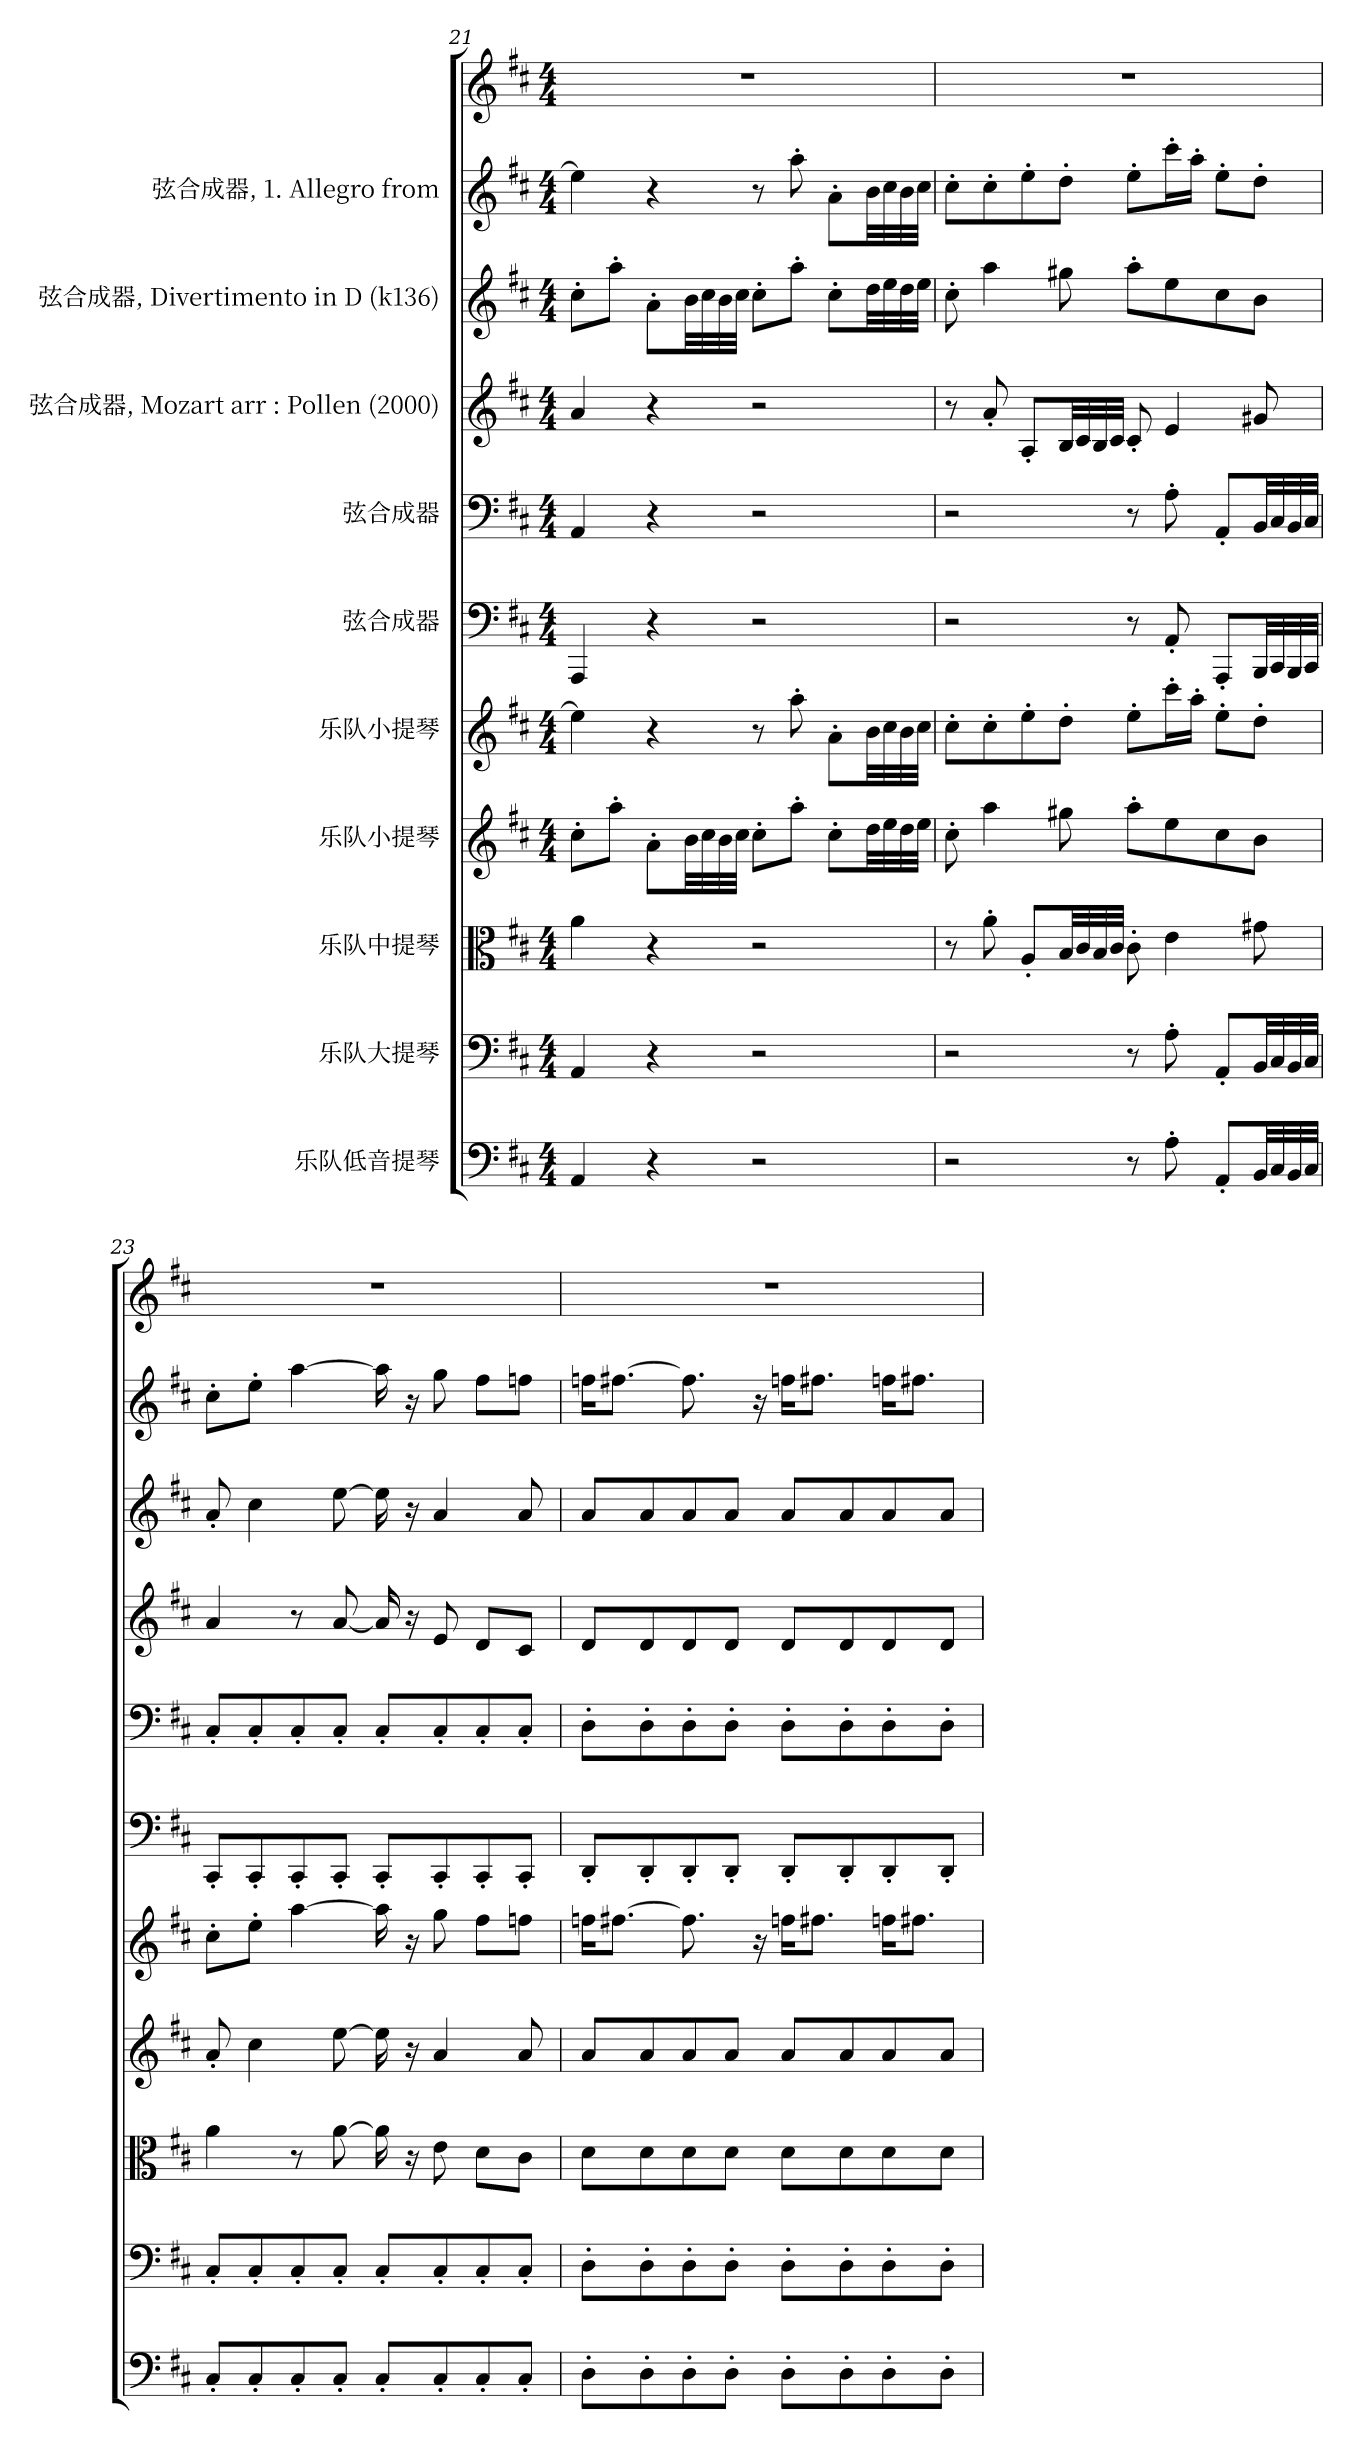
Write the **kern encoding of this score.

**kern	**kern	**kern	**kern	**kern	**kern	**kern	**kern	**kern	**kern	**kern
*part10	*part9	*part8	*part7	*part6	*part5	*part4	*part3	*part2	*part1	*part1
*staff11	*staff10	*staff9	*staff8	*staff7	*staff6	*staff5	*staff4	*staff3	*staff2	*staff1
*I"乐队低音提琴	*I"乐队大提琴	*I"乐队中提琴	*I"乐队小提琴	*I"乐队小提琴	*I"弦合成器	*I"弦合成器	*I"弦合成器, Mozart arr : Pollen (2000)	*I"弦合成器, Divertimento in D (k136)	*I"弦合成器, 1. Allegro from	*
!!LO:PB:g=z
*clefF4	*clefF4	*clefC3	*clefG2	*clefG2	*clefF4	*clefF4	*clefG2	*clefG2	*clefG2	*clefG2
*ITrd7c12	*	*	*	*	*	*	*	*	*	*
*k[f#c#]	*k[f#c#]	*k[f#c#]	*k[f#c#]	*k[f#c#]	*k[f#c#]	*k[f#c#]	*k[f#c#]	*k[f#c#]	*k[f#c#]	*k[f#c#]
*M4/4	*M4/4	*M4/4	*M4/4	*M4/4	*M4/4	*M4/4	*M4/4	*M4/4	*M4/4	*M4/4
=21	=21	=21	=21	=21	=21	=21	=21	=21	=21	=21
4AAA/	4AA/	4a\	8cc#'\L	4ee\]	4AAA/	4AA/	4a/	8cc#'\L	4ee\]	1r
.	.	.	8aa'\J	.	.	.	.	8aa'\J	.	.
4r	4r	4r	8a'\L	4r	4r	4r	4r	8a'\L	4r	.
.	.	.	32b\LL	.	.	.	.	32b\LL	.	.
.	.	.	32cc#\	.	.	.	.	32cc#\	.	.
.	.	.	32b\	.	.	.	.	32b\	.	.
.	.	.	32cc#\JJJ	.	.	.	.	32cc#\JJJ	.	.
2r	2r	2r	8cc#'\L	8r	2r	2r	2r	8cc#'\L	8r	.
.	.	.	8aa'\J	8aa'\	.	.	.	8aa'\J	8aa'\	.
.	.	.	8cc#'\L	8a'\L	.	.	.	8cc#'\L	8a'\L	.
.	.	.	32dd\LL	32b\LL	.	.	.	32dd\LL	32b\LL	.
.	.	.	32ee\	32cc#\	.	.	.	32ee\	32cc#\	.
.	.	.	32dd\	32b\	.	.	.	32dd\	32b\	.
.	.	.	32ee\JJJ	32cc#\JJJ	.	.	.	32ee\JJJ	32cc#\JJJ	.
=22	=22	=22	=22	=22	=22	=22	=22	=22	=22	=22
2r	2r	8r	8cc#'\	8cc#'\L	2r	2r	8r	8cc#'\	8cc#'\L	1r
.	.	8a'\	4aa\	8cc#'\	.	.	8a'/	4aa\	8cc#'\	.
.	.	8A'/L	.	8ee'\	.	.	8A'/L	.	8ee'\	.
.	.	32B/LL	8gg#X\	8dd'\J	.	.	32B/LL	8gg#X\	8dd'\J	.
.	.	32c#/	.	.	.	.	32c#/	.	.	.
.	.	32B/	.	.	.	.	32B/	.	.	.
.	.	32c#/JJJ	.	.	.	.	32c#/JJJ	.	.	.
8r	8r	8c#'\	8aa'\L	8ee'\L	8r	8r	8c#'/	8aa'\L	8ee'\L	.
8AA'\	8A'\	4e\	8ee\	16ccc#'\L	8AA'/	8A'\	4e/	8ee\	16ccc#'\L	.
.	.	.	.	16aa'\JJ	.	.	.	.	16aa'\JJ	.
8AAA'/L	8AA'/L	.	8cc#\	8ee'\L	8AAA'/L	8AA'/L	.	8cc#\	8ee'\L	.
32BBB/LL	32BB/LL	8g#X\	8b\J	8dd'\J	32BBB/LL	32BB/LL	8g#X/	8b\J	8dd'\J	.
32CC#/	32C#/	.	.	.	32CC#/	32C#/	.	.	.	.
32BBB/	32BB/	.	.	.	32BBB/	32BB/	.	.	.	.
32CC#/JJJ	32C#/JJJ	.	.	.	32CC#/JJJ	32C#/JJJ	.	.	.	.
!!LO:PB:g=z
=23	=23	=23	=23	=23	=23	=23	=23	=23	=23	=23
8CC#'/L	8C#'/L	4a\	8a'/	8cc#'\L	8CC#'/L	8C#'/L	4a/	8a'/	8cc#'\L	1r
8CC#'/	8C#'/	.	4cc#\	8ee'\J	8CC#'/	8C#'/	.	4cc#\	8ee'\J	.
8CC#'/	8C#'/	8r	.	[4aa\	8CC#'/	8C#'/	8r	.	[4aa\	.
8CC#'/J	8C#'/J	[8a\	[8ee\	.	8CC#'/J	8C#'/J	[8a/	[8ee\	.	.
8CC#'/L	8C#'/L	16a\]	16ee\]	16aa\]	8CC#'/L	8C#'/L	16a/]	16ee\]	16aa\]	.
.	.	16r	16r	16r	.	.	16r	16r	16r	.
8CC#'/	8C#'/	8e\	4a/	8gg\	8CC#'/	8C#'/	8e/	4a/	8gg\	.
8CC#'/	8C#'/	8d\L	.	8ff#\L	8CC#'/	8C#'/	8d/L	.	8ff#\L	.
8CC#'/J	8C#'/J	8c#\J	8a/	8ffn\J	8CC#'/J	8C#'/J	8c#/J	8a/	8ffn\J	.
=24	=24	=24	=24	=24	=24	=24	=24	=24	=24	=24
8DD'\L	8D'\L	8d\L	8a/L	16ffn\KL	8DD'/L	8D'\L	8d/L	8a/L	16ffn\KL	1r
.	.	.	.	[8.ff#X\J	.	.	.	.	[8.ff#X\J	.
8DD'\	8D'\	8d\	8a/	.	8DD'/	8D'\	8d/	8a/	.	.
8DD'\	8D'\	8d\	8a/	8.ff#\]	8DD'/	8D'\	8d/	8a/	8.ff#\]	.
8DD'\J	8D'\J	8d\J	8a/J	.	8DD'/J	8D'\J	8d/J	8a/J	.	.
.	.	.	.	16r	.	.	.	.	16r	.
8DD'\L	8D'\L	8d\L	8a/L	16ffn\KL	8DD'/L	8D'\L	8d/L	8a/L	16ffn\KL	.
.	.	.	.	8.ff#X\J	.	.	.	.	8.ff#X\J	.
8DD'\	8D'\	8d\	8a/	.	8DD'/	8D'\	8d/	8a/	.	.
8DD'\	8D'\	8d\	8a/	16ffn\KL	8DD'/	8D'\	8d/	8a/	16ffn\KL	.
.	.	.	.	8.ff#X\J	.	.	.	.	8.ff#X\J	.
8DD'\J	8D'\J	8d\J	8a/J	.	8DD'/J	8D'\J	8d/J	8a/J	.	.
=	=	=	=	=	=	=	=	=	=	=
*-	*-	*-	*-	*-	*-	*-	*-	*-	*-	*-
